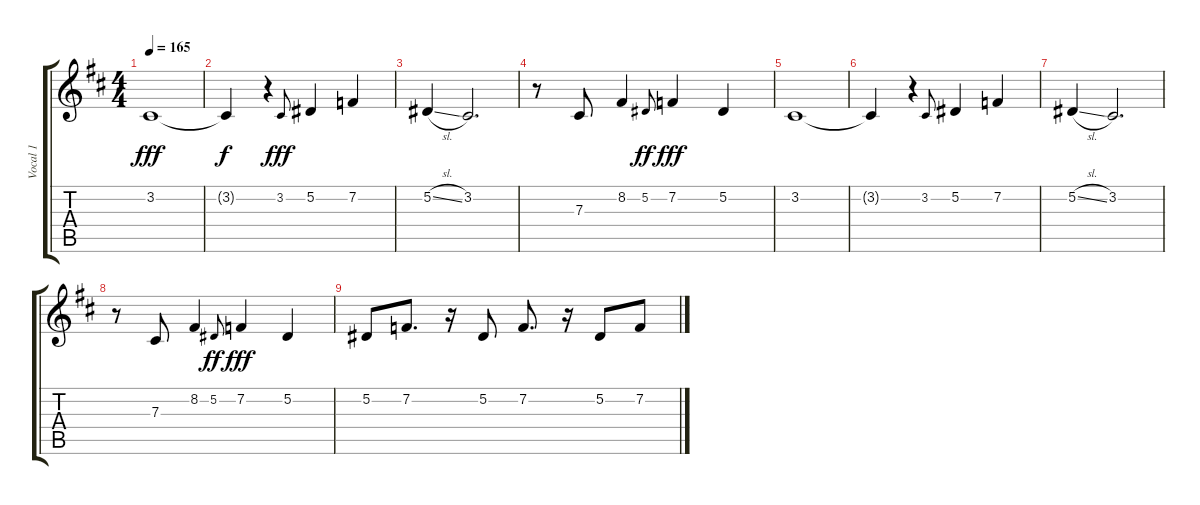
\track ("Vocal 1" "Vocal 1") {instrument baritonesax}
\staff {score tabs}
\tuning (Eb4 Bb3 Gb3 Db3 Ab2 Eb2) {hide}
\ts (4 4)
\tempo 165
\clef g2
\ks d
3.2.1{dy fff} |
3.2{t}.4{dy f} r.4 3.2.8{gr onbeat dy fff} 5.2.4 7.2.4 |
5.2{sl}.4 3.2.2{d} |
r.8 7.3.8 8.2.4 5.2.8{gr onbeat dy ff} 7.2.4{dy fff} 5.2.4 |
3.2.1 |
3.2{t}.4 r.4 3.2.8{gr onbeat} 5.2.4 7.2.4 |
5.2{sl}.4 3.2.2{d} |
r.8 7.3.8 8.2.4 5.2.8{gr onbeat dy ff} 7.2.4{dy fff} 5.2.4 |
5.2.8{balance 0} 7.2.8{d} r.16 5.2.8 7.2.8{d} r.16 5.2.8 7.2.8
